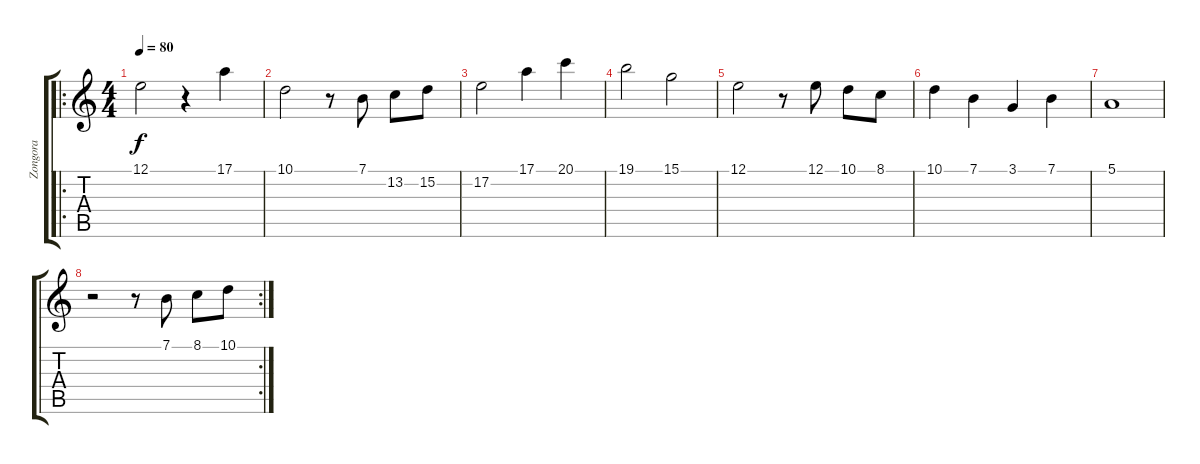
\track ("Zongora" "Zongora") {instrument brightacousticpiano}
\staff {score tabs}
\tuning (E4 B3 G3 D3 A2 E2) {hide}
\ro
\ts (4 4)
\tempo 80
\clef g2
\ks c
12.1.2{dy f instrument brightacousticpiano} r.4 17.1.4 |
10.1.2 r.8 7.1.8 13.2.8 15.2.8 |
17.2.2 17.1.4 20.1.4 |
19.1.2 15.1.2 |
12.1.2 r.8 12.1.8 10.1.8 8.1.8 |
10.1.4 7.1.4 3.1.4 7.1.4 |
5.1.1 |
\rc 2
r.2 r.8 7.1.8 8.1.8 10.1.8
